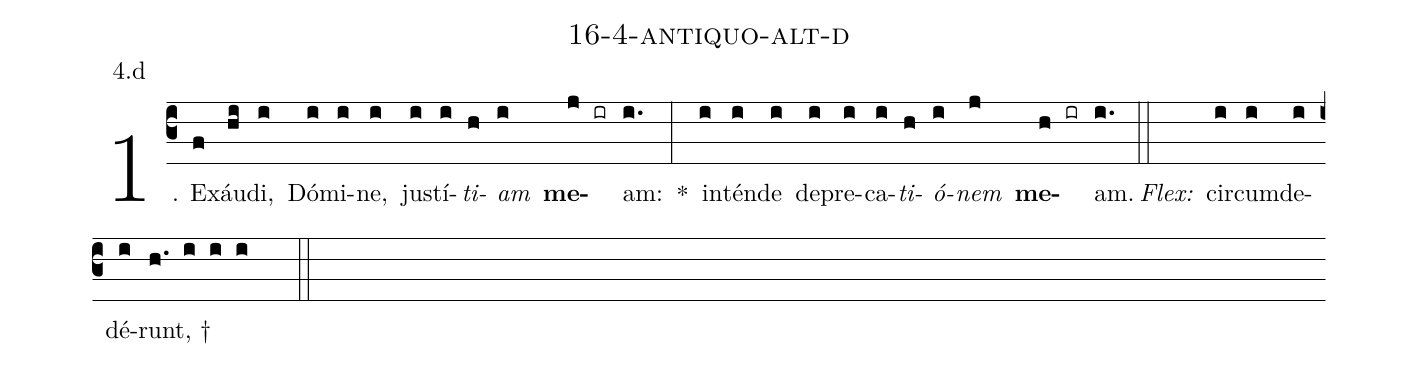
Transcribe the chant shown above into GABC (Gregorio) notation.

name: 16-4-antiquo-alt-d;
annotation: 4.d;
%%
(c3)1. Ex(f)áu(hi)di,(i) Dó(i)mi(i)ne,(i) jus(i)tí(i)<i>ti</i>(h)<i>am</i>(i) <b>me</b>(j ir)am:(i.) *(:) in(i)tén(i)de(i) de(i)pre(i)ca(i)<i>ti</i>(h)<i>ó</i>(i)<i>nem</i>(j) <b>me</b>(h ir)am.(i.) (::)
<i>Flex:</i>()  cir(i)cum(i)de(i)dé(i)runt, †(h. i i i  ::)
